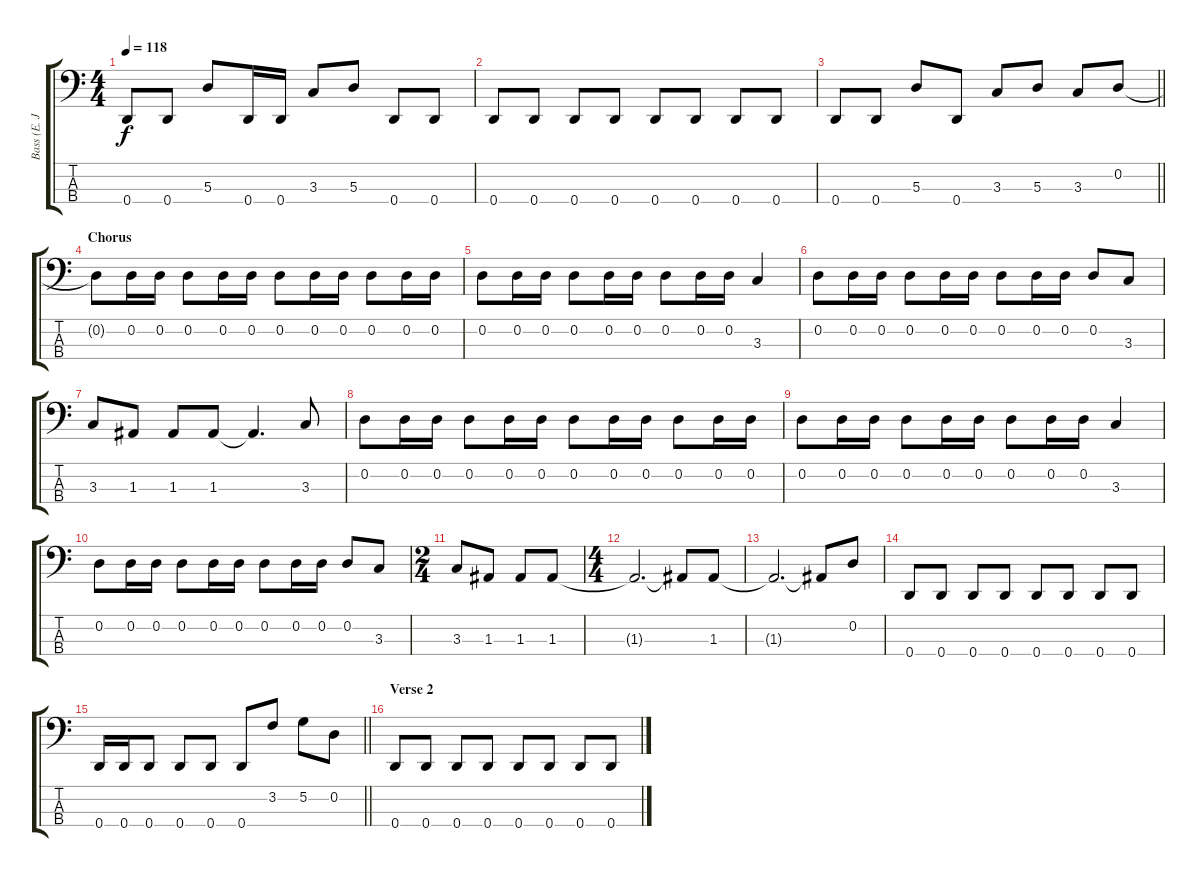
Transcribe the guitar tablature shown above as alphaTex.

\track ("Bass (E. Jackson)" "Bass (E. J") {instrument electricbassfinger}
\staff {score tabs}
\tuning (G2 D2 A1 D1) {hide}
\ts (4 4)
\tempo 118
\clef f4
\ks c
0.4.8{dy f} 0.4.8 5.3.8 0.4.16 0.4.16 3.3.8 5.3.8 0.4.8 0.4.8 |
0.4.8 0.4.8 0.4.8 0.4.8 0.4.8 0.4.8 0.4.8 0.4.8 |
\barLineRight lightlight
0.4.8 0.4.8 5.3.8 0.4.8 3.3.8 5.3.8 3.3.8 0.2.8 |
\section ("" "Chorus")
0.2{t}.8 0.2.16 0.2.16 0.2.8 0.2.16 0.2.16 0.2.8 0.2.16 0.2.16 0.2.8 0.2.16 0.2.16 |
0.2.8 0.2.16 0.2.16 0.2.8 0.2.16 0.2.16 0.2.8 0.2.16 0.2.16 3.3.4 |
0.2.8 0.2.16 0.2.16 0.2.8 0.2.16 0.2.16 0.2.8 0.2.16 0.2.16 0.2.8 3.3.8 |
3.3.8 1.3.8 1.3.8 1.3.8 1.3{t}.4{d} 3.3.8 |
0.2.8 0.2.16 0.2.16 0.2.8 0.2.16 0.2.16 0.2.8 0.2.16 0.2.16 0.2.8 0.2.16 0.2.16 |
0.2.8 0.2.16 0.2.16 0.2.8 0.2.16 0.2.16 0.2.8 0.2.16 0.2.16 3.3.4 |
0.2.8 0.2.16 0.2.16 0.2.8 0.2.16 0.2.16 0.2.8 0.2.16 0.2.16 0.2.8 3.3.8 |
\ts (2 4)
3.3.8 1.3.8 1.3.8 1.3.8 |
\ts (4 4)
1.3{t}.2{d} 1.3{t}.8 1.3.8 |
1.3{t}.2{d} 1.3{t}.8 0.2.8 |
0.4.8 0.4.8 0.4.8 0.4.8 0.4.8 0.4.8 0.4.8 0.4.8 |
\barLineRight lightlight
0.4.16 0.4.16 0.4.8 0.4.8 0.4.8 0.4.8 3.2.8 5.2.8 0.2.8 |
\section ("" "Verse 2")
0.4.8 0.4.8 0.4.8 0.4.8 0.4.8 0.4.8 0.4.8 0.4.8
